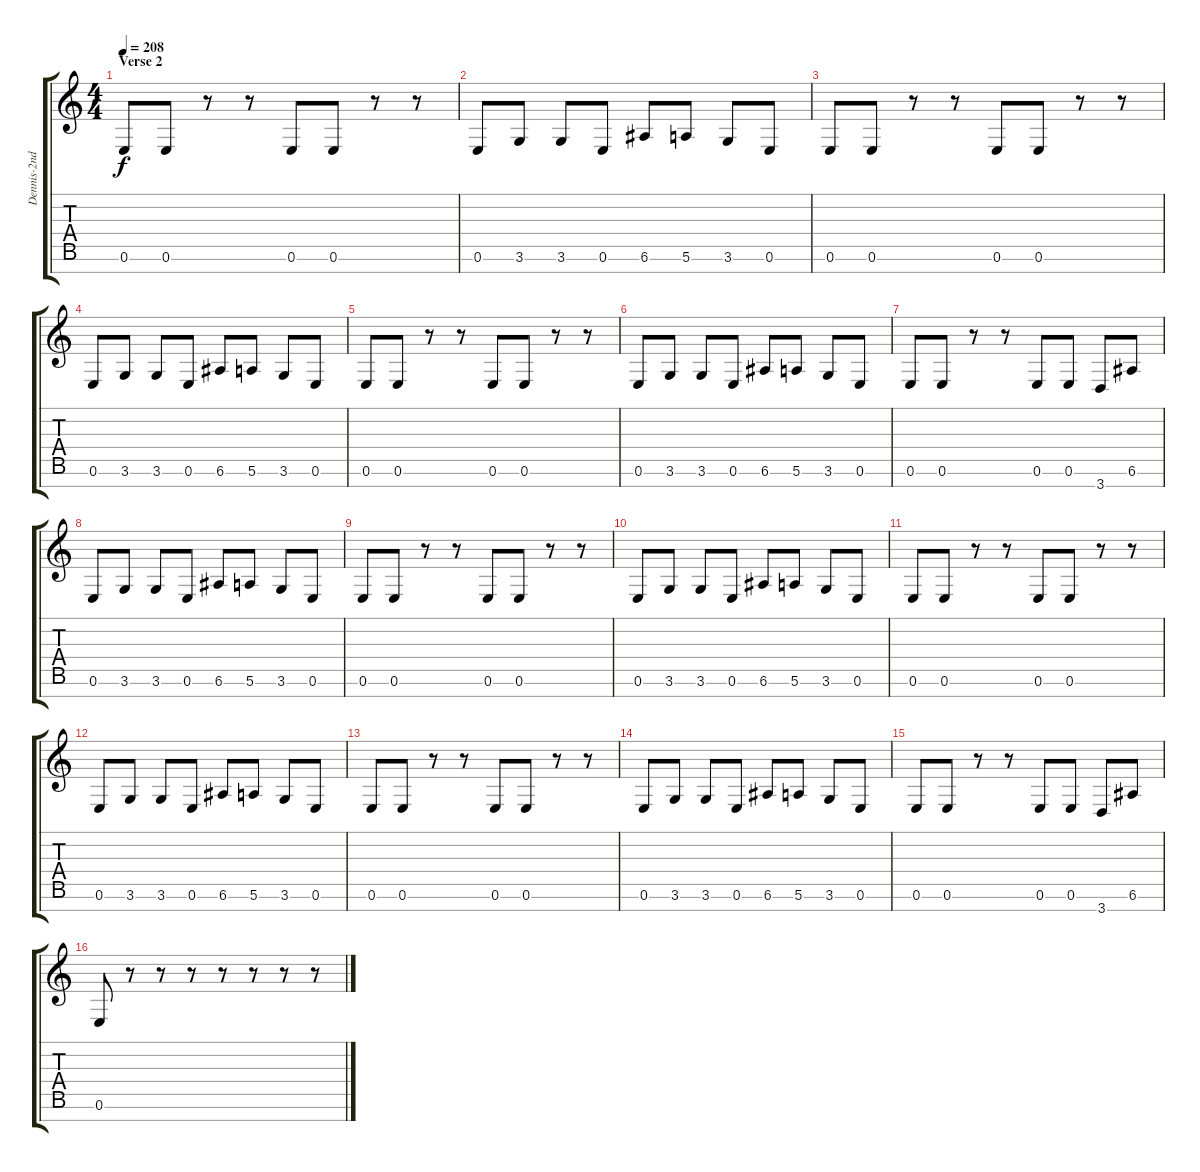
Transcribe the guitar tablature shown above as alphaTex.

\track ("Dennis-2nd gt" "Dennis-2nd") {instrument distortionguitar}
\staff {score tabs}
\tuning (E4 B3 G3 D3 A2 E2 B1) {hide}
\ts (4 4)
\section ("" "Verse 2")
\tempo 208
\clef g2
\ks c
0.6.8{dy f} 0.6.8 r.8 r.8 0.6.8 0.6.8 r.8 r.8 |
0.6.8 3.6.8 3.6.8 0.6.8 6.6.8 5.6.8 3.6.8 0.6.8 |
0.6.8 0.6.8 r.8 r.8 0.6.8 0.6.8 r.8 r.8 |
0.6.8 3.6.8 3.6.8 0.6.8 6.6.8 5.6.8 3.6.8 0.6.8 |
0.6.8 0.6.8 r.8 r.8 0.6.8 0.6.8 r.8 r.8 |
0.6.8 3.6.8 3.6.8 0.6.8 6.6.8 5.6.8 3.6.8 0.6.8 |
0.6.8 0.6.8 r.8 r.8 0.6.8 0.6.8 3.7.8 6.6.8 |
0.6.8 3.6.8 3.6.8 0.6.8 6.6.8 5.6.8 3.6.8 0.6.8 |
0.6.8 0.6.8 r.8 r.8 0.6.8 0.6.8 r.8 r.8 |
0.6.8 3.6.8 3.6.8 0.6.8 6.6.8 5.6.8 3.6.8 0.6.8 |
0.6.8 0.6.8 r.8 r.8 0.6.8 0.6.8 r.8 r.8 |
0.6.8 3.6.8 3.6.8 0.6.8 6.6.8 5.6.8 3.6.8 0.6.8 |
0.6.8 0.6.8 r.8 r.8 0.6.8 0.6.8 r.8 r.8 |
0.6.8 3.6.8 3.6.8 0.6.8 6.6.8 5.6.8 3.6.8 0.6.8 |
0.6.8 0.6.8 r.8 r.8 0.6.8 0.6.8 3.7.8 6.6.8 |
0.6.8 r.8 r.8 r.8 r.8 r.8 r.8 r.8
